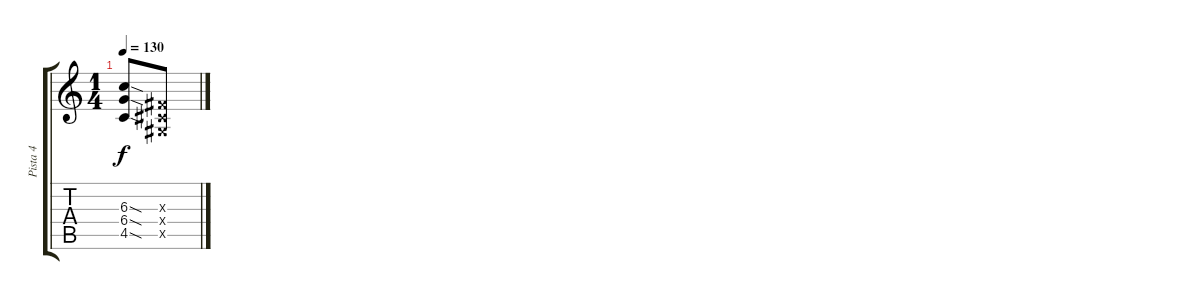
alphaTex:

\track ("Pista 4" "Pista 4") {instrument distortionguitar}
\staff {score tabs}
\tuning (Eb4 Bb3 Gb3 Db3 Ab2 Eb2) {hide}
\ts (1 4)
\tempo 130
\clef g2
\ks c
(6.3{sod t} 6.4{sod t} 4.5{sod t}).8{dy f} (0.3{x} 0.4{x} 0.5{x}).8
